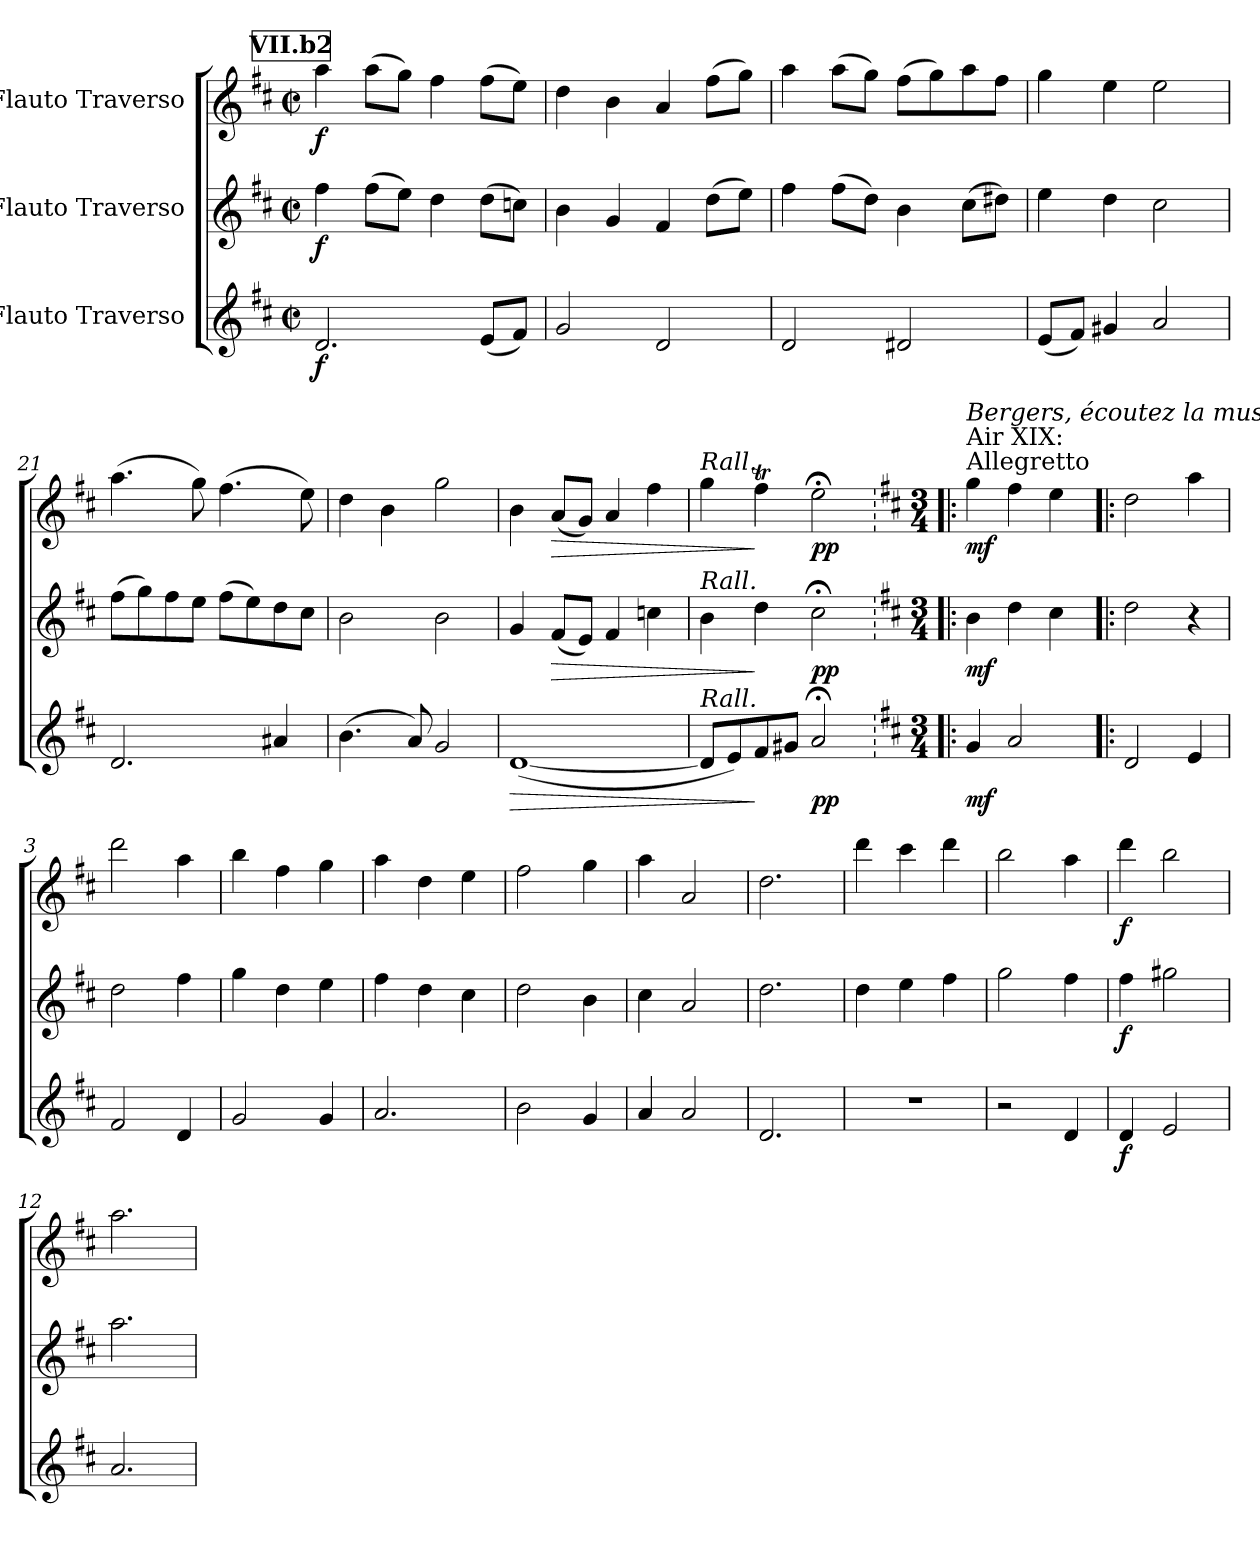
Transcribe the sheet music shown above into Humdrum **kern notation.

**kern	**dynam	**kern	**dynam	**kern	**dynam
*part3	*part3	*part2	*part2	*part1	*part1
*staff3	*staff3	*staff2	*staff2	*staff1	*staff1
*I"Flauto Traverso	*	*I"Flauto Traverso	*	*I"Flauto Traverso	*
!!LO:LB:g=z
*clefG2	*	*clefG2	*	*clefG2	*
*k[f#c#]	*	*k[f#c#]	*	*k[f#c#]	*
*M2/2	*	*M2/2	*	*M2/2	*
*met(c|)	*	*met(c|)	*	*met(c|)	*
!!LO:REH:place=s1:a:fs=12:t=VII.b2
=17	=17	=17	=17	=17	=17
!	!LO:DY:b	!	!LO:DY:b	!	!LO:DY:b
2.d/	f	4ff#\	f	4aa\	f
.	.	(>8ff#\L	.	(>8aa\L	.
.	.	8ee\J)	.	8gg\J)	.
.	.	4dd\	.	4ff#\	.
(<8e/L	.	(>8dd\L	.	(>8ff#\L	.
8f#/J)	.	8ccn\J)	.	8ee\J)	.
=18	=18	=18	=18	=18	=18
2g/	.	4b\	.	4dd\	.
.	.	4g/	.	4b\	.
2d/	.	4f#/	.	4a/	.
.	.	(>8dd\L	.	(>8ff#\L	.
.	.	8ee\J)	.	8gg\J)	.
=19	=19	=19	=19	=19	=19
2d/	.	4ff#\	.	4aa\	.
.	.	(>8ff#\L	.	(>8aa\L	.
.	.	8dd\J)	.	8gg\J)	.
2d#X/	.	4b\	.	(>8ff#\L	.
.	.	.	.	8gg\)	.
.	.	(>8cc#\L	.	8aa\	.
.	.	8dd#X\J)	.	8ff#\J	.
=20	=20	=20	=20	=20	=20
(<8e/L	.	4ee\	.	4gg\	.
8f#/J)	.	.	.	.	.
4g#X/	.	4dd\	.	4ee\	.
2a/	.	2cc#\	.	2ee\	.
=21	=21	=21	=21	=21	=21
2.d/	.	(>8ff#\L	.	(>4.aa\	.
.	.	8gg\)	.	.	.
.	.	8ff#\	.	.	.
.	.	8ee\J	.	8gg\)	.
.	.	(>8ff#\L	.	(>4.ff#\	.
.	.	8ee\)	.	.	.
4a#X/	.	8dd\	.	.	.
.	.	8cc#\J	.	8ee\)	.
=22	=22	=22	=22	=22	=22
(>4.b\	.	2b\	.	4dd\	.
.	.	.	.	4b\	.
8a/)	.	.	.	.	.
2g/	.	2b\	.	2gg\	.
=23	=23	=23	=23	=23	=23
!	!LO:HP:b	!	!	!	!
(>[1d	>	4g/	.	4b\	.
!	!	!	!LO:HP:b	!	!LO:HP:b
.	.	(<8f#/L	>	(<8a/L	>
.	.	8e/J)	.	8g/J)	.
*	*	*	*	*MM90	*
.	.	4f#/	.	4a/	.
.	.	4ccn\	.	4ff#\	.
=24	=24	=24	=24	=24	=24
*	*	*	*	*MM80	*
!	!	!	!	!LO:TX:a:i:t=Rall.	!
!	!	!LO:TX:a:i:t=Rall.	!	!	!
!LO:TX:a:i:t=Rall.	!	!	!	!	!
8d/L]	.	4b\	.	4gg\	.
8e/)	.	.	.	.	.
*	*	*	*	*MM60	*
8f#/	]	4dd\	]	4ff#t\	]
8g#X/J	.	.	.	.	.
*	*	*	*	*MM40	*
!	!LO:DY:b	!	!LO:DY:b	!	!LO:DY:b
2a;</	pp	2cc#;<\	pp	2ee;<\	pp
!!LO:PB:g=z
=1|!:	=1|!:	=1|!:	=1|!:	=1|!:	=1|!:
!!LO:REH:place=s1:a:fs=12:t=VIII.a
*k[f#c#]	*	*k[f#c#]	*	*k[f#c#]	*
*M3/4	*	*M3/4	*	*M3/4	*
*	*	*	*	*MM240	*
!	!	!	!	!LO:TX:a:t=Allegretto	!
!	!	!	!	!LO:TX:t=Air XIX&colon;	!
!	!	!	!	!LO:TX:i:t=Bergers, écoutez la musique! (Fill Ev'ry Glass)	!
!	!LO:DY:b	!	!LO:DY:b	!	!LO:DY:b
4g/	mf	4b\	mf	4gg\	mf
2a/	.	4dd\	.	4ff#\	.
.	.	4cc#\	.	4ee\	.
=2	=2	=2	=2	=2	=2
2d/	.	2dd\	.	2dd\	.
4e/	.	4r	.	4aa\	.
=3	=3	=3	=3	=3	=3
2f#/	.	2dd\	.	2ddd\	.
4d/	.	4ff#\	.	4aa\	.
=4	=4	=4	=4	=4	=4
2g/	.	4gg\	.	4bb\	.
.	.	4dd\	.	4ff#\	.
4g/	.	4ee\	.	4gg\	.
=5	=5	=5	=5	=5	=5
2.a/	.	4ff#\	.	4aa\	.
.	.	4dd\	.	4dd\	.
.	.	4cc#\	.	4ee\	.
=6	=6	=6	=6	=6	=6
2b\	.	2dd\	.	2ff#\	.
4g/	.	4b\	.	4gg\	.
=7	=7	=7	=7	=7	=7
4a/	.	4cc#\	.	4aa\	.
2a/	.	2a/	.	2a/	.
=8	=8	=8	=8	=8	=8
2.d/	.	2.dd\	.	2.dd\	.
=9	=9	=9	=9	=9	=9
2.r	.	4dd\	.	4ddd\	.
.	.	4ee\	.	4ccc#\	.
.	.	4ff#\	.	4ddd\	.
=10	=10	=10	=10	=10	=10
2r	.	2gg\	.	2bb\	.
4d/	.	4ff#\	.	4aa\	.
=11	=11	=11	=11	=11	=11
!	!LO:DY:b	!	!LO:DY:b	!	!LO:DY:b
4d/	f	4ff#\	f	4ddd\	f
2e/	.	2gg#X\	.	2bb\	.
=12	=12	=12	=12	=12	=12
2.a/	.	2.aa\	.	2.aa\	.
=	=	=	=	=	=
*-	*-	*-	*-	*-	*-
